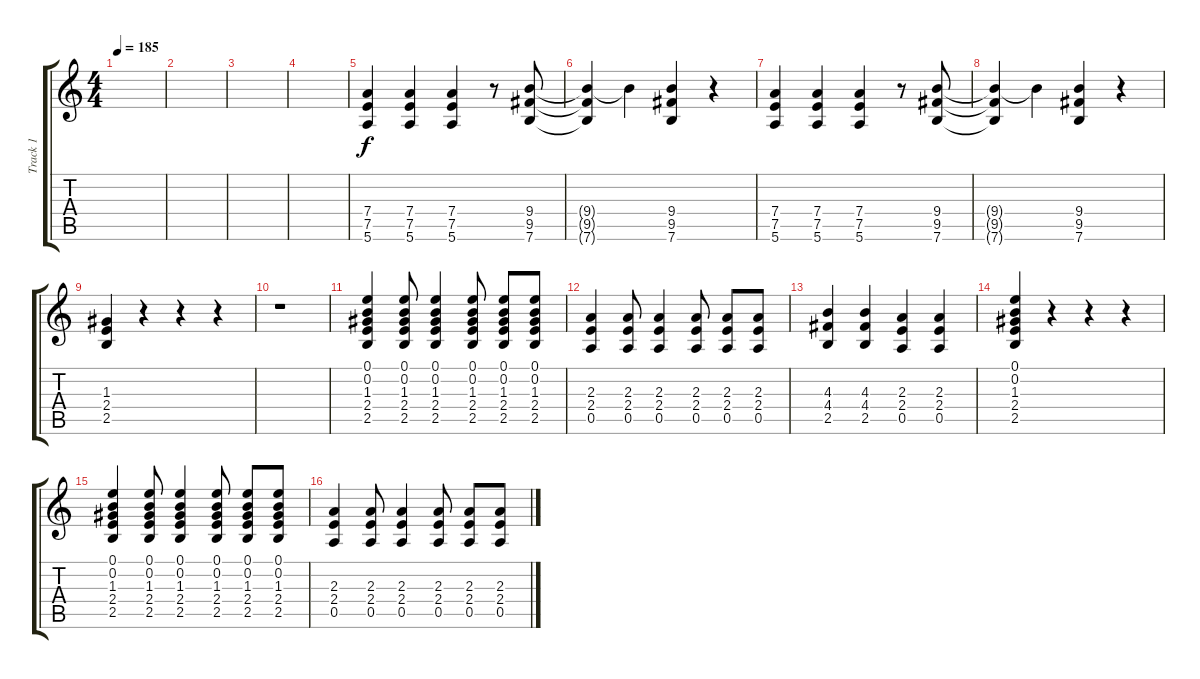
\track ("Track 1" "Track 1") {instrument acousticguitarsteel}
\staff {score tabs}
\tuning (E4 B3 G3 D3 A2 E2) {hide}
\ts (4 4)
\tempo 185
\clef g2
\ks c
|
|
|
|
(7.4 7.5 5.6).4 (7.4 7.5 5.6).4 (7.4 7.5 5.6).4 r.8 (9.4 9.5 7.6).8 |
(9.4{t} 9.5{t} 7.6{t}).4 9.4{t}.4 (9.4 9.5 7.6).4 r.4 |
(7.4 7.5 5.6).4 (7.4 7.5 5.6).4 (7.4 7.5 5.6).4 r.8 (9.4 9.5 7.6).8 |
(9.4{t} 9.5{t} 7.6{t}).4 9.4{t}.4 (9.4 9.5 7.6).4 r.4 |
(1.3 2.4 2.5).4 r.4 r.4 r.4 |
r.1 |
(0.1 0.2 1.3 2.4 2.5).4 (0.1 0.2 1.3 2.4 2.5).8 (0.1 0.2 1.3 2.4 2.5).4 (0.1 0.2 1.3 2.4 2.5).8 (0.1 0.2 1.3 2.4 2.5).8 (0.1 0.2 1.3 2.4 2.5).8 |
(2.3 2.4 0.5).4 (2.3 2.4 0.5).8 (2.3 2.4 0.5).4 (2.3 2.4 0.5).8 (2.3 2.4 0.5).8 (2.3 2.4 0.5).8 |
(4.3 4.4 2.5).4 (4.3 4.4 2.5).4 (2.3 2.4 0.5).4 (2.3 2.4 0.5).4 |
(0.1 0.2 1.3 2.4 2.5).4 r.4 r.4 r.4 |
(0.1 0.2 1.3 2.4 2.5).4 (0.1 0.2 1.3 2.4 2.5).8 (0.1 0.2 1.3 2.4 2.5).4 (0.1 0.2 1.3 2.4 2.5).8 (0.1 0.2 1.3 2.4 2.5).8 (0.1 0.2 1.3 2.4 2.5).8 |
(2.3 2.4 0.5).4 (2.3 2.4 0.5).8 (2.3 2.4 0.5).4 (2.3 2.4 0.5).8 (2.3 2.4 0.5).8 (2.3 2.4 0.5).8
